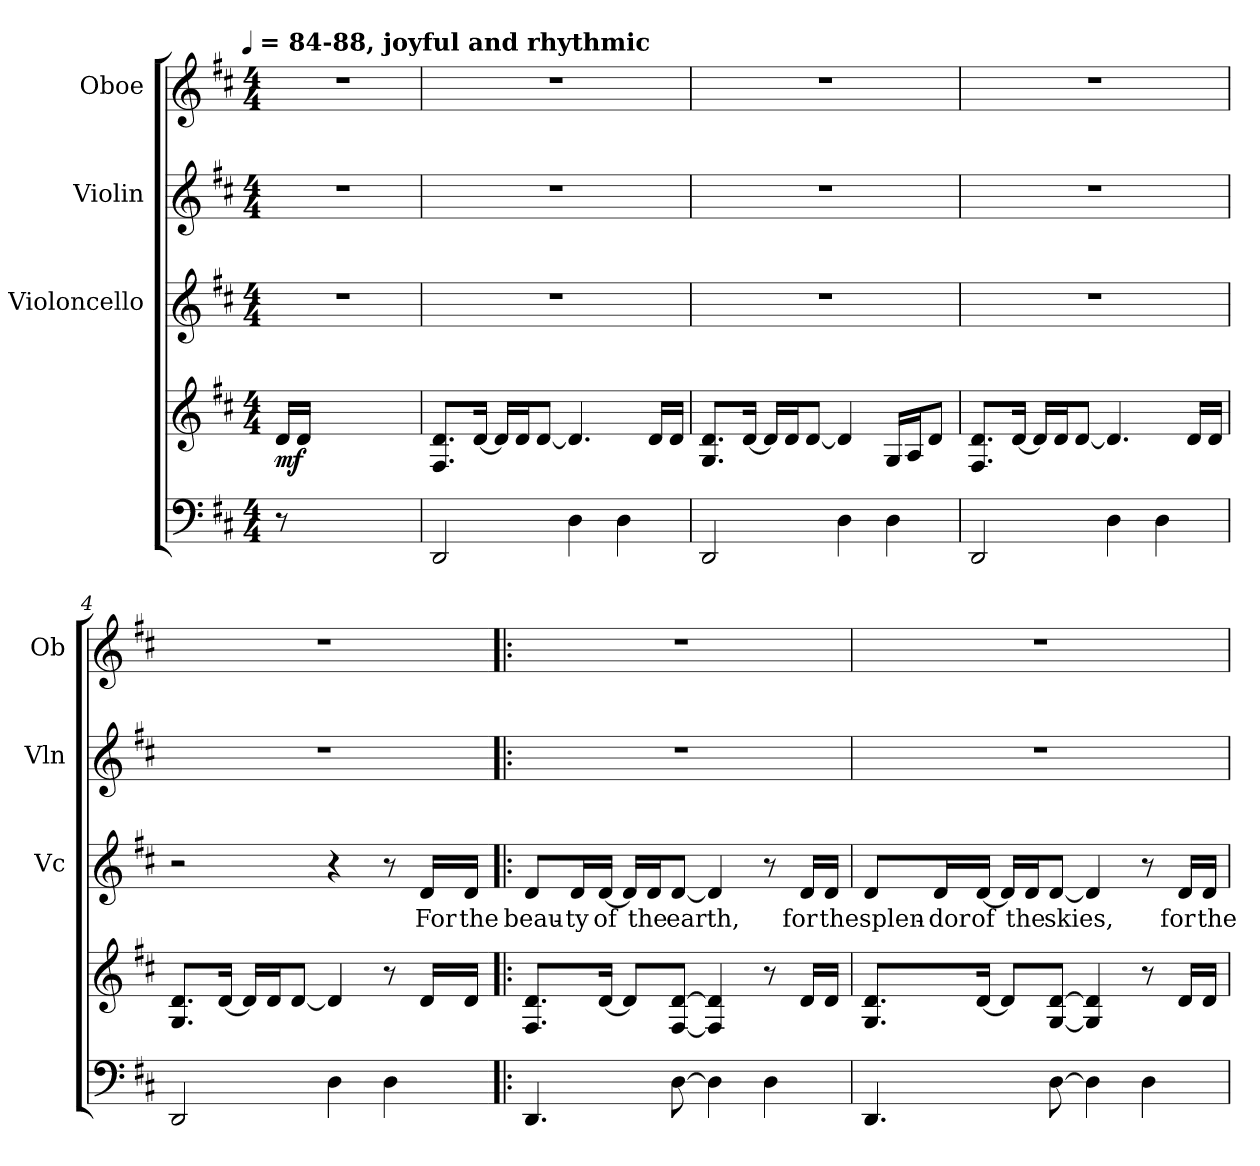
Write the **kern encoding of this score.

**kern	**kern	**dynam	**kern	**text	**kern	**kern
*part4	*part4	*part4	*part3	*part3	*part2	*part1
*staff5	*staff4	*staff4/5	*staff3	*staff3	*staff2	*staff1
*	*	*	*I"Violoncello	*	*I"Violin	*I"Oboe
*	*	*	*I'Vc	*	*I'Vln	*I'Ob
*clefF4	*clefG2	*	*clefG2	*	*clefG2	*clefG2
*k[f#c#]	*k[f#c#]	*	*k[f#c#]	*	*k[f#c#]	*k[f#c#]
!!LO:TX:omd:t=[quarter] = 84-88, joyful and rhythmic
*M4/4	*M4/4	*	*M4/4	*	*M4/4	*M4/4
*MM84	*MM84	*	*MM84	*	*MM84	*MM84
=	=	=	=	=	=	=
!	!	!LO:DY:b	!	!	!	!
8r	16dLL	mf	1r	.	1r	1r
.	16dJJ	.	.	.	.	.
2..ryy	2..ryy	.	.	.	.	.
=1	=1	=1	=1	=1	=1	=1
2DD/	8.F# 8.dL	.	1r	.	1r	1r
.	[16dJk	.	.	.	.	.
.	16dLL]	.	.	.	.	.
.	16dJ	.	.	.	.	.
.	[8dJ	.	.	.	.	.
4D\	4.d/]	.	.	.	.	.
4D\	.	.	.	.	.	.
.	16dLL	.	.	.	.	.
.	16dJJ	.	.	.	.	.
=2	=2	=2	=2	=2	=2	=2
2DD/	8.G 8.dL	.	1r	.	1r	1r
.	[16dJk	.	.	.	.	.
.	16dLL]	.	.	.	.	.
.	16dJ	.	.	.	.	.
.	[8dJ	.	.	.	.	.
4D\	4d/]	.	.	.	.	.
4D\	16GLL	.	.	.	.	.
.	16AJ	.	.	.	.	.
.	8dJ	.	.	.	.	.
=3	=3	=3	=3	=3	=3	=3
2DD/	8.F# 8.dL	.	1r	.	1r	1r
.	[16dJk	.	.	.	.	.
.	16dLL]	.	.	.	.	.
.	16dJ	.	.	.	.	.
.	[8dJ	.	.	.	.	.
4D\	4.d/]	.	.	.	.	.
4D\	.	.	.	.	.	.
.	16dLL	.	.	.	.	.
.	16dJJ	.	.	.	.	.
=4	=4	=4	=4	=4	=4	=4
2DD/	8.G 8.dL	.	2r	.	1r	1r
.	[16dJk	.	.	.	.	.
.	16dLL]	.	.	.	.	.
.	16dJ	.	.	.	.	.
.	[8dJ	.	.	.	.	.
4D\	4d/]	.	4r	.	.	.
4D\	8r	.	8r	.	.	.
.	16dLL	.	16dLL	For	.	.
.	16dJJ	.	16dJJ	the	.	.
!!LO:LB:g=z
=5!|:	=5!|:	=5!|:	=5!|:	=5!|:	=5!|:	=5!|:
4.DD/	8.F# 8.dL	.	8dL	beau-	1r	1r
.	.	.	16dL	ty	.	.
.	[16dJk	.	[16dJJ	of	.	.
.	8dL]	.	16dLL]	.	.	.
.	.	.	16dJ	the	.	.
[8D\	[8F# [8dJ	.	[8dJ	earth,	.	.
4D\]	4F#]/ 4d]/	.	4d/]	.	.	.
4D\	8r	.	8r	.	.	.
.	16dLL	.	16dLL	for	.	.
.	16dJJ	.	16dJJ	the	.	.
=6	=6	=6	=6	=6	=6	=6
4.DD/	8.G 8.dL	.	8dL	splen-	1r	1r
.	.	.	16dL	-dor	.	.
.	[16dJk	.	[16dJJ	of	.	.
.	8dL]	.	16dLL]	.	.	.
.	.	.	16dJ	the	.	.
[8D\	[8G [8dJ	.	[8dJ	skies,	.	.
4D\]	4G]/ 4d]/	.	4d/]	.	.	.
4D\	8r	.	8r	.	.	.
.	16dLL	.	16dLL	for	.	.
.	16dJJ	.	16dJJ	the	.	.
=	=	=	=	=	=	=
*-	*-	*-	*-	*-	*-	*-
